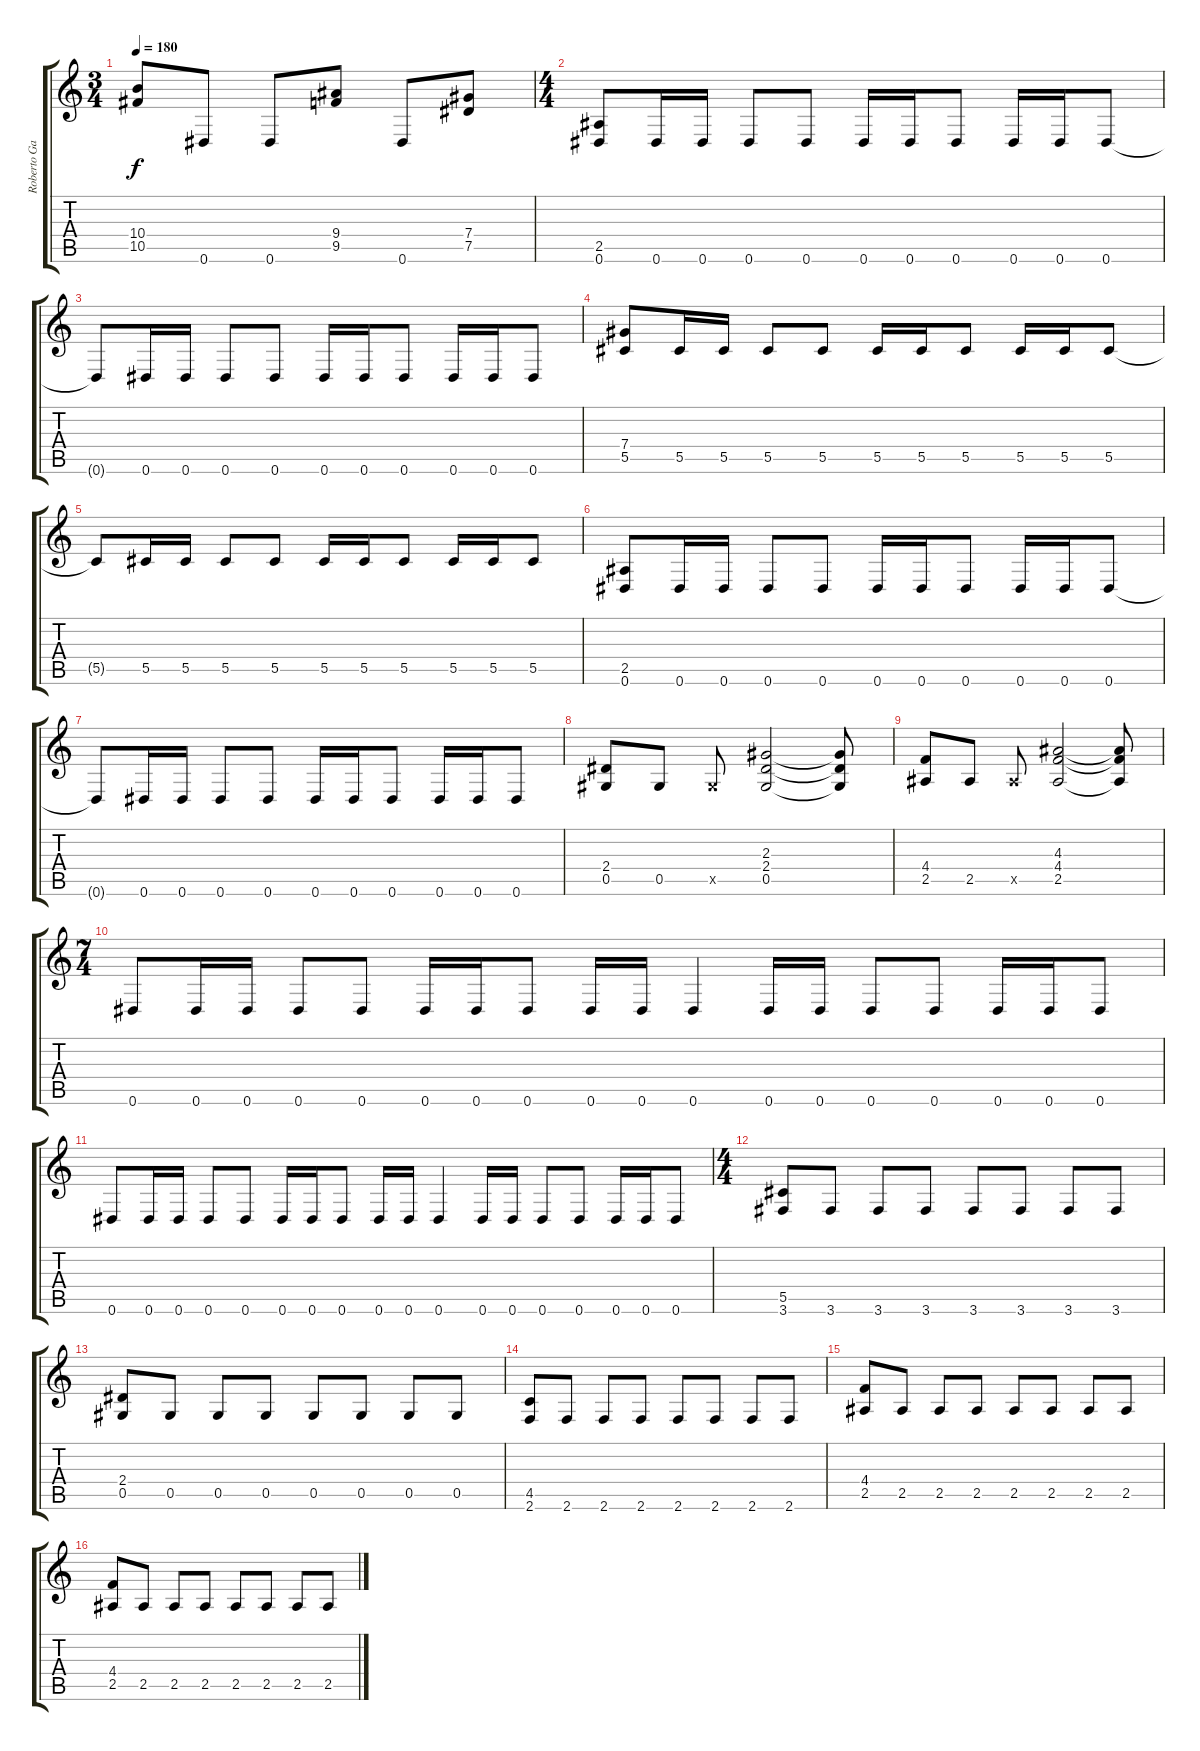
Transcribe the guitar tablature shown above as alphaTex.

\track ("Roberto García" "Roberto Ga") {instrument distortionguitar}
\staff {score tabs}
\tuning (Eb4 Bb3 Gb3 Db3 Ab2 Eb2) {hide}
\ts (3 4)
\tempo 180
\clef g2
\ks c
(10.4 10.5).8{dy f} 0.6.8 0.6.8 (9.4 9.5).8 0.6.8 (7.4 7.5).8 |
\ts (4 4)
(2.5 0.6).8 0.6.16 0.6.16 0.6.8 0.6.8 0.6.16 0.6.16 0.6.8 0.6.16 0.6.16 0.6.8 |
0.6{t}.8 0.6.16 0.6.16 0.6.8 0.6.8 0.6.16 0.6.16 0.6.8 0.6.16 0.6.16 0.6.8 |
(7.4 5.5).8 5.5.16 5.5.16 5.5.8 5.5.8 5.5.16 5.5.16 5.5.8 5.5.16 5.5.16 5.5.8 |
5.5{t}.8 5.5.16 5.5.16 5.5.8 5.5.8 5.5.16 5.5.16 5.5.8 5.5.16 5.5.16 5.5.8 |
(2.5 0.6).8 0.6.16 0.6.16 0.6.8 0.6.8 0.6.16 0.6.16 0.6.8 0.6.16 0.6.16 0.6.8 |
0.6{t}.8 0.6.16 0.6.16 0.6.8 0.6.8 0.6.16 0.6.16 0.6.8 0.6.16 0.6.16 0.6.8 |
(2.4 0.5).8 0.5.8 0.5{x}.8 (2.3 2.4 0.5).2 (2.3{t} 2.4{t} 0.5{t}).8 |
(4.4 2.5).8 2.5.8 2.5{x}.8 (4.3 4.4 2.5).2 (4.3{t} 4.4{t} 2.5{t}).8 |
\ts (7 4)
0.6.8 0.6.16 0.6.16 0.6.8 0.6.8 0.6.16 0.6.16 0.6.8 0.6.16 0.6.16 0.6.4 0.6.16 0.6.16 0.6.8 0.6.8 0.6.16 0.6.16 0.6.8 |
0.6.8 0.6.16 0.6.16 0.6.8 0.6.8 0.6.16 0.6.16 0.6.8 0.6.16 0.6.16 0.6.4 0.6.16 0.6.16 0.6.8 0.6.8 0.6.16 0.6.16 0.6.8 |
\ts (4 4)
(5.5 3.6).8 3.6.8 3.6.8 3.6.8 3.6.8 3.6.8 3.6.8 3.6.8 |
(2.4 0.5).8 0.5.8 0.5.8 0.5.8 0.5.8 0.5.8 0.5.8 0.5.8 |
(4.5 2.6).8 2.6.8 2.6.8 2.6.8 2.6.8 2.6.8 2.6.8 2.6.8 |
(4.4 2.5).8 2.5.8 2.5.8 2.5.8 2.5.8 2.5.8 2.5.8 2.5.8 |
(4.4 2.5).8 2.5.8 2.5.8 2.5.8 2.5.8 2.5.8 2.5.8 2.5.8
